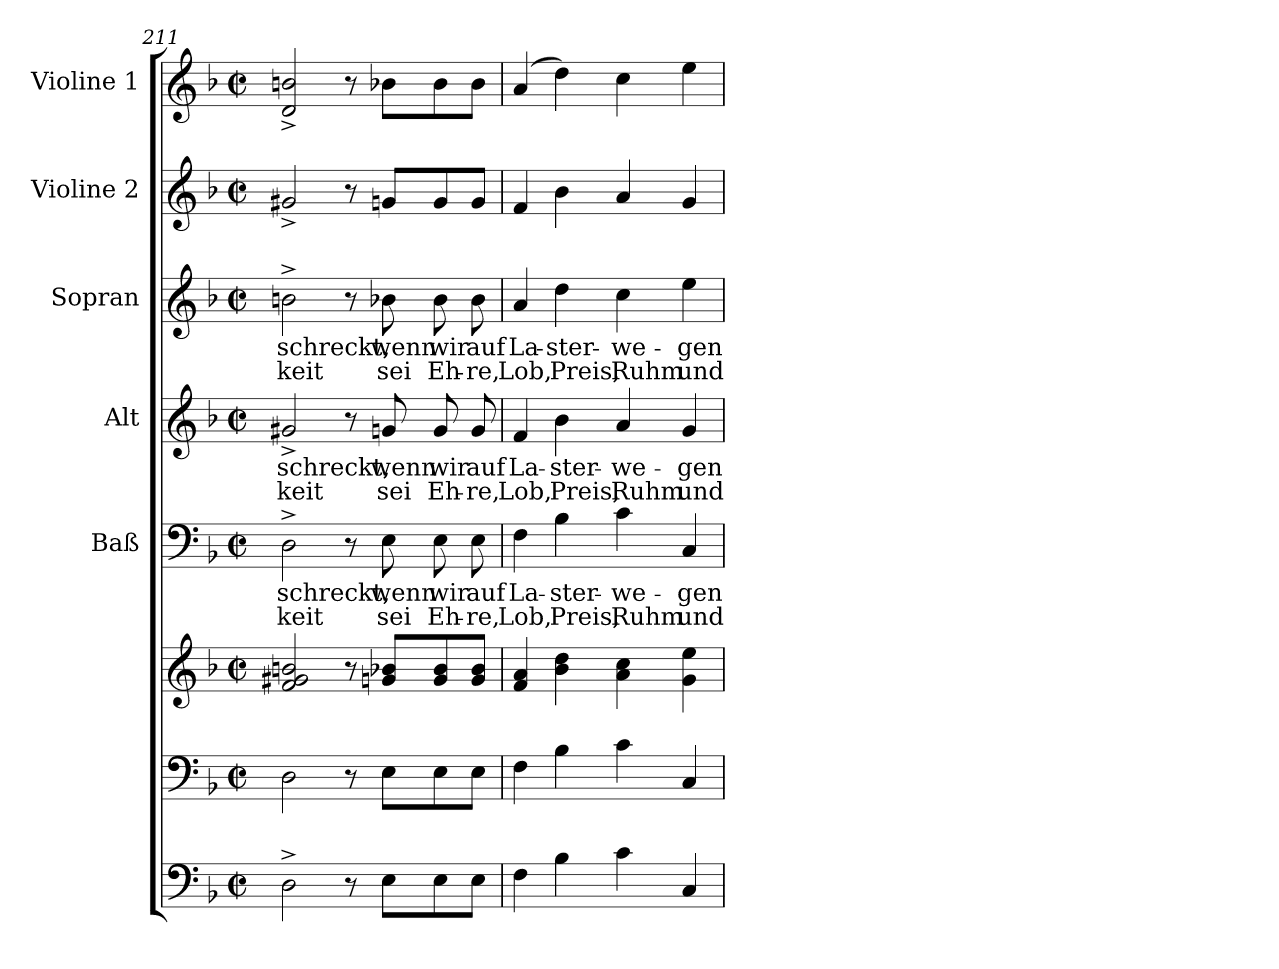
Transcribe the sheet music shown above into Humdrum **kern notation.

**kern	**kern	**kern	**kern	**text	**text	**kern	**text	**text	**kern	**text	**text	**kern	**kern
*part7	*part6	*part6	*part5	*part5	*part5	*part4	*part4	*part4	*part3	*part3	*part3	*part2	*part1
*staff8	*staff7	*staff6	*staff5	*staff5	*staff5	*staff4	*staff4	*staff4	*staff3	*staff3	*staff3	*staff2	*staff1
*	*	*	*I"Baß	*	*	*I"Alt	*	*	*I"Sopran	*	*	*I"Violine 2	*I"Violine 1
*	*	*	*	*	*	*	*	*	*	*	*	*I'Vln	*I'Vln
!!LO:PB:g=z
*clefF4	*clefF4	*clefG2	*clefF4	*	*	*clefG2	*	*	*clefG2	*	*	*clefG2	*clefG2
*ITrd7c12	*	*	*	*	*	*	*	*	*	*	*	*	*
*k[b-]	*k[b-]	*k[b-]	*k[b-]	*	*	*k[b-]	*	*	*k[b-]	*	*	*k[b-]	*k[b-]
*F:	*F:	*F:	*F:	*	*	*F:	*	*	*F:	*	*	*F:	*F:
*M2/2	*M2/2	*M2/2	*M2/2	*	*	*M2/2	*	*	*M2/2	*	*	*M2/2	*M2/2
*met(c|)	*met(c|)	*met(c|)	*met(c|)	*	*	*met(c|)	*	*	*met(c|)	*	*	*met(c|)	*met(c|)
=211	=211	=211	=211	=211	=211	=211	=211	=211	=211	=211	=211	=211	=211
!	!	!	!	!LO:LY:b	!LO:LY:b	!	!LO:LY:b	!LO:LY:b	!	!LO:LY:b	!LO:LY:b	!	!
2DD^>\	2D\	2f/ 2g#X/ 2bn/	2D^>\	schreckt,	-keit	2g#X^</	schreckt,	-keit	2bn^>\	schreckt,	-keit	2g#X^</	2d/^< 2bn/^<
8r	8r	8r	8r	.	.	8r	.	.	8r	.	.	8r	8r
!	!	!	!	!LO:LY:b	!LO:LY:b	!	!LO:LY:b	!LO:LY:b	!	!LO:LY:b	!LO:LY:b	!	!
8EE\L	8E\L	8gn/ 8b-X/L	8E\	wenn	sei	8gn/	wenn	sei	8b-X\	wenn	sei	8gn/L	8b-X\L
!	!	!	!	!LO:LY:b	!LO:LY:b	!	!LO:LY:b	!LO:LY:b	!	!LO:LY:b	!LO:LY:b	!	!
8EE\	8E\	8g/ 8b-/	8E\	wir	Eh-	8g/	wir	Eh-	8b-\	wir	Eh-	8g/	8b-\
!	!	!	!	!LO:LY:b	!LO:LY:b	!	!LO:LY:b	!LO:LY:b	!	!LO:LY:b	!LO:LY:b	!	!
8EE\J	8E\J	8g/ 8b-/J	8E\	auf	-re,	8g/	auf	-re,	8b-\	auf	-re,	8g/J	8b-\J
=212	=212	=212	=212	=212	=212	=212	=212	=212	=212	=212	=212	=212	=212
!	!	!	!	!LO:LY:b	!LO:LY:b	!	!LO:LY:b	!LO:LY:b	!	!LO:LY:b	!LO:LY:b	!	!
4FF\	4F\	4f/ 4a/	4F\	La-	Lob,	4f/	La-	Lob,	4a/	La-	Lob,	4f/	(4a/
!	!	!	!	!LO:LY:b	!LO:LY:b	!	!LO:LY:b	!LO:LY:b	!	!LO:LY:b	!LO:LY:b	!	!
4BB-\	4B-\	4b-\ 4dd\	4B-\	-ster-	Preis,	4b-\	-ster-	Preis,	4dd\	-ster-	Preis,	4b-\	4dd\)
!	!	!	!	!LO:LY:b	!LO:LY:b	!	!LO:LY:b	!LO:LY:b	!	!LO:LY:b	!LO:LY:b	!	!
4C\	4c\	4a\ 4cc\	4c\	-we-	Ruhm	4a/	-we-	Ruhm	4cc\	-we-	Ruhm	4a/	4cc\
!	!	!	!	!LO:LY:b	!LO:LY:b	!	!LO:LY:b	!LO:LY:b	!	!LO:LY:b	!LO:LY:b	!	!
4CC/	4C/	4g\ 4ee\	4C/	-gen	und	4g/	-gen	und	4ee\	-gen	und	4g/	4ee\
=	=	=	=	=	=	=	=	=	=	=	=	=	=
*-	*-	*-	*-	*-	*-	*-	*-	*-	*-	*-	*-	*-	*-
